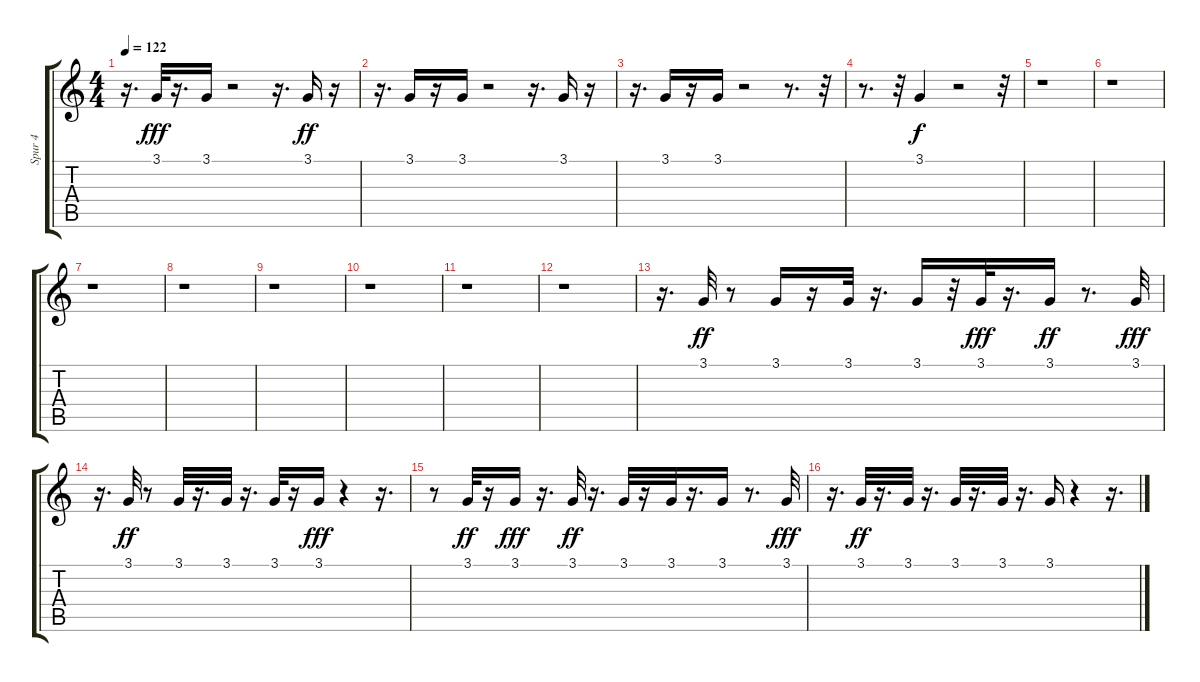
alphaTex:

\track ("Spur 4" "Spur 4") {instrument brightacousticpiano}
\staff {score tabs}
\tuning (E4 B3 G3 D3 A2 E2) {hide}
\ts (4 4)
\tempo 122
\clef g2
\ks c
r.16{d dy fff} 3.1.32 r.16{d} 3.1.16 r.2 r.16{d} 3.1.16{dy ff} r.16 |
r.16{d} 3.1.16 r.16 3.1.16 r.2 r.16{d} 3.1.16 r.16 |
r.16{d} 3.1.16 r.16 3.1.16 r.2 r.8{d} r.32 |
r.8{d} r.32 3.1.4{dy f} r.2 r.32 |
r.1 |
r.1 |
r.1 |
r.1 |
r.1 |
r.1 |
r.1 |
r.1 |
r.16{d} 3.1.32{dy ff} r.8 3.1.16 r.16 3.1.32 r.16{d} 3.1.16 r.32 3.1.32{dy fff} r.16{d} 3.1.16{dy ff} r.8{d} 3.1.32{dy fff} |
r.16{d} 3.1.32{dy ff} r.8 3.1.32 r.16{d} 3.1.32 r.16{d} 3.1.32 r.16 3.1.16{dy fff} r.4 r.16{d} |
r.8 3.1.32{dy ff} r.16 3.1.16{dy fff} r.16{d} 3.1.32{dy ff} r.16{d} 3.1.32 r.16 3.1.32 r.16{d} 3.1.16 r.8{d} 3.1.32{dy fff} |
r.16{d} 3.1.32{dy ff} r.16{d} 3.1.32 r.16{d} 3.1.32 r.16{d} 3.1.32 r.16{d} 3.1.16 r.4 r.16{d}
